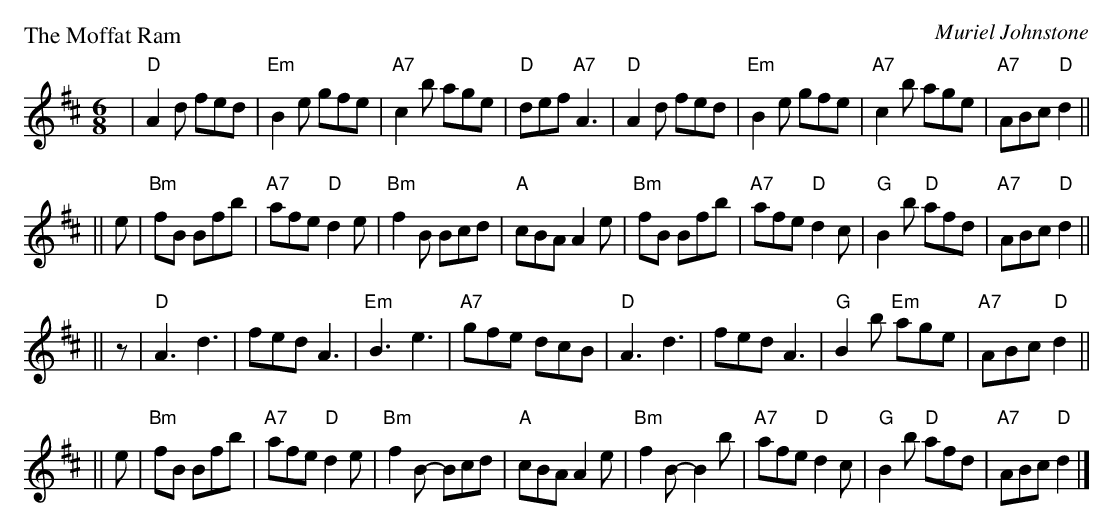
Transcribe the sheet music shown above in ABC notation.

X:1
P: The Moffat Ram
C: Muriel Johnstone
M: 6/8
L: 1/8
K: D
| "D"A2d fed | "Em"B2e gfe | "A7"c2b age | "D"def "A7"A3 \
| "D"A2d fed | "Em"B2e gfe | "A7"c2b age | "A7"ABc "D"d2 ||
|| e \
| "Bm"fB Bfb | "A7"afe "D"d2e | "Bm"f2B Bcd | "A"cBA A2e \
| "Bm"fB Bfb | "A7"afe "D"d2c | "G"B2b "D"afd | "A7"ABc "D"d2 ||
|| z \
| "D"A3 d3 | fed A3 | "Em"B3 e3 | "A7"gfe dcB \
| "D"A3 d3 | fed A3 | "G"B2b "Em"age | "A7"ABc "D"d2 ||
|| e \
| "Bm"fB Bfb | "A7"afe "D"d2e | "Bm"f2B- Bcd | "A"cBA A2e \
| "Bm"f2B- B2b | "A7"afe "D"d2c | "G"B2b "D"afd | "A7"ABc "D"d2 |]
